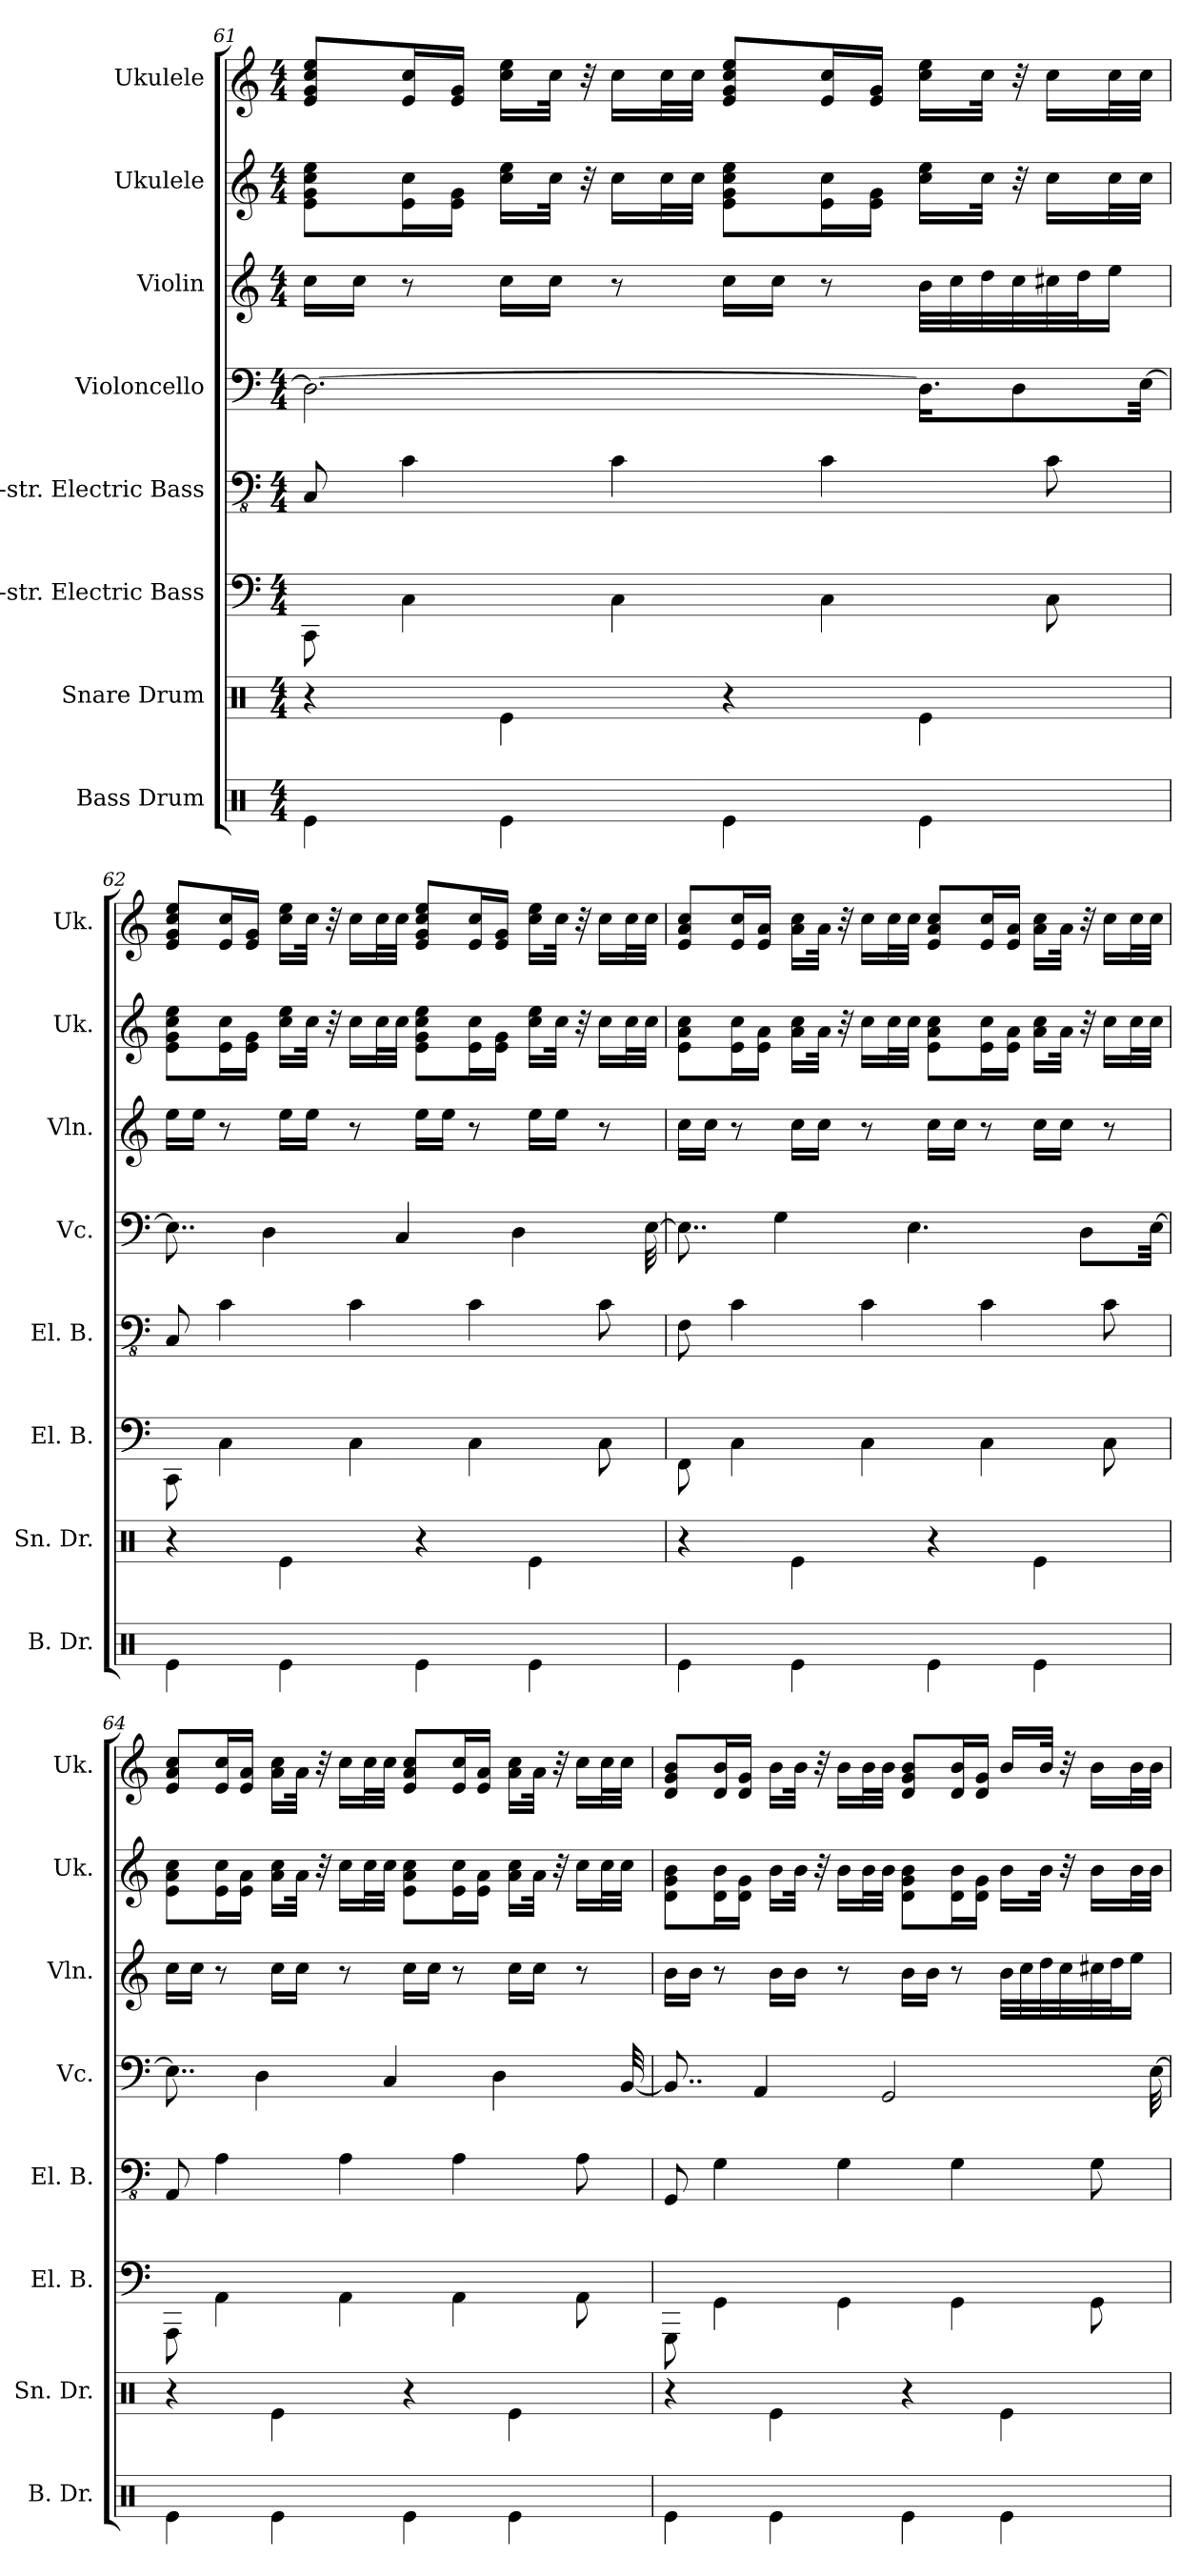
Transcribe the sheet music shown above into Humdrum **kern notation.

**kern	**kern	**kern	**kern	**kern	**kern	**kern	**kern
*part8	*part7	*part6	*part5	*part4	*part3	*part2	*part1
*staff8	*staff7	*staff6	*staff5	*staff4	*staff3	*staff2	*staff1
*I"Bass Drum	*I"Snare Drum	*I"5-str. Electric Bass	*I"5-str. Electric Bass	*I"Violoncello	*I"Violin	*I"Ukulele	*I"Ukulele
*I'B. Dr.	*I'Sn. Dr.	*I'El. B.	*I'El. B.	*I'Vc.	*I'Vln.	*I'Uk.	*I'Uk.
!!LO:PB:g=z
*clefX	*clefX	*	*clefFv4	*clefF4	*clefG2	*	*clefG2
*k[]	*k[]	*k[]	*k[]	*k[]	*k[]	*k[]	*k[]
*M4/4	*M4/4	*M4/4	*M4/4	*M4/4	*M4/4	*M4/4	*M4/4
=61	=61	=61	=61	=61	=61	=61	=61
4Re\	4r	8CC\	8CC/	2.D\_	16cc\LL	8e\ 8g\ 8cc\ 8ee\L	8e/ 8g/ 8cc/ 8ee/L
.	.	.	.	.	16cc\JJ	.	.
.	.	4C\	4C\	.	8r	16e\ 16cc\L	16e/ 16cc/L
.	.	.	.	.	.	16e\ 16g\JJ	16e/ 16g/JJ
4Re\	4Re\	.	.	.	16cc\LL	16cc\ 16ee\LL	16cc\ 16ee\LL
.	.	.	.	.	16cc\JJ	32cc\JJk	32cc\JJk
.	.	.	.	.	.	32r	32r
.	.	4C\	4C\	.	8r	16cc\LL	16cc\LL
.	.	.	.	.	.	32cc\L	32cc\L
.	.	.	.	.	.	32cc\JJJ	32cc\JJJ
4Re\	4r	.	.	.	16cc\LL	8e\ 8g\ 8cc\ 8ee\L	8e/ 8g/ 8cc/ 8ee/L
.	.	.	.	.	16cc\JJ	.	.
.	.	4C\	4C\	.	8r	16e\ 16cc\L	16e/ 16cc/L
.	.	.	.	.	.	16e\ 16g\JJ	16e/ 16g/JJ
4Re\	4Re\	.	.	16.D\KL]	32b\LLL	16cc\ 16ee\LL	16cc\ 16ee\LL
.	.	.	.	.	32cc\	.	.
.	.	.	.	.	32dd\	32cc\JJk	32cc\JJk
.	.	.	.	8D\	32cc\	32r	32r
.	.	8C\	8C\	.	32cc#X\	16cc\LL	16cc\LL
.	.	.	.	.	32dd\J	.	.
.	.	.	.	.	16ee\JJ	32cc\L	32cc\L
.	.	.	.	[32E\Jkk	.	32cc\JJJ	32cc\JJJ
=62	=62	=62	=62	=62	=62	=62	=62
4Re\	4r	8CC\	8CC/	8..E\]	16ee\LL	8e\ 8g\ 8cc\ 8ee\L	8e/ 8g/ 8cc/ 8ee/L
.	.	.	.	.	16ee\JJ	.	.
.	.	4C\	4C\	.	8r	16e\ 16cc\L	16e/ 16cc/L
.	.	.	.	.	.	16e\ 16g\JJ	16e/ 16g/JJ
.	.	.	.	4D\	.	.	.
4Re\	4Re\	.	.	.	16ee\LL	16cc\ 16ee\LL	16cc\ 16ee\LL
.	.	.	.	.	16ee\JJ	32cc\JJk	32cc\JJk
.	.	.	.	.	.	32r	32r
.	.	4C\	4C\	.	8r	16cc\LL	16cc\LL
.	.	.	.	.	.	32cc\L	32cc\L
.	.	.	.	4C/	.	32cc\JJJ	32cc\JJJ
4Re\	4r	.	.	.	16ee\LL	8e\ 8g\ 8cc\ 8ee\L	8e/ 8g/ 8cc/ 8ee/L
.	.	.	.	.	16ee\JJ	.	.
.	.	4C\	4C\	.	8r	16e\ 16cc\L	16e/ 16cc/L
.	.	.	.	.	.	16e\ 16g\JJ	16e/ 16g/JJ
.	.	.	.	4D\	.	.	.
4Re\	4Re\	.	.	.	16ee\LL	16cc\ 16ee\LL	16cc\ 16ee\LL
.	.	.	.	.	16ee\JJ	32cc\JJk	32cc\JJk
.	.	.	.	.	.	32r	32r
.	.	8C\	8C\	.	8r	16cc\LL	16cc\LL
.	.	.	.	.	.	32cc\L	32cc\L
.	.	.	.	[32E\	.	32cc\JJJ	32cc\JJJ
!!LO:PB:g=z
=63	=63	=63	=63	=63	=63	=63	=63
4Re\	4r	8FF\	8FF\	8..E\]	16cc\LL	8e\ 8a\ 8cc\L	8e/ 8a/ 8cc/L
.	.	.	.	.	16cc\JJ	.	.
.	.	4C\	4C\	.	8r	16e\ 16cc\L	16e/ 16cc/L
.	.	.	.	.	.	16e\ 16a\JJ	16e/ 16a/JJ
.	.	.	.	4G\	.	.	.
4Re\	4Re\	.	.	.	16cc\LL	16a\ 16cc\LL	16a\ 16cc\LL
.	.	.	.	.	16cc\JJ	32a\JJk	32a\JJk
.	.	.	.	.	.	32r	32r
.	.	4C\	4C\	.	8r	16cc\LL	16cc\LL
.	.	.	.	.	.	32cc\L	32cc\L
.	.	.	.	4.E\	.	32cc\JJJ	32cc\JJJ
4Re\	4r	.	.	.	16cc\LL	8e\ 8a\ 8cc\L	8e/ 8a/ 8cc/L
.	.	.	.	.	16cc\JJ	.	.
.	.	4C\	4C\	.	8r	16e\ 16cc\L	16e/ 16cc/L
.	.	.	.	.	.	16e\ 16a\JJ	16e/ 16a/JJ
4Re\	4Re\	.	.	.	16cc\LL	16a\ 16cc\LL	16a\ 16cc\LL
.	.	.	.	.	16cc\JJ	32a\JJk	32a\JJk
.	.	.	.	8D\L	.	32r	32r
.	.	8C\	8C\	.	8r	16cc\LL	16cc\LL
.	.	.	.	.	.	32cc\L	32cc\L
.	.	.	.	[32E\Jkk	.	32cc\JJJ	32cc\JJJ
=64	=64	=64	=64	=64	=64	=64	=64
4Re\	4r	8AAA\	8AAA/	8..E\]	16cc\LL	8e\ 8a\ 8cc\L	8e/ 8a/ 8cc/L
.	.	.	.	.	16cc\JJ	.	.
.	.	4AA\	4AA\	.	8r	16e\ 16cc\L	16e/ 16cc/L
.	.	.	.	.	.	16e\ 16a\JJ	16e/ 16a/JJ
.	.	.	.	4D\	.	.	.
4Re\	4Re\	.	.	.	16cc\LL	16a\ 16cc\LL	16a\ 16cc\LL
.	.	.	.	.	16cc\JJ	32a\JJk	32a\JJk
.	.	.	.	.	.	32r	32r
.	.	4AA\	4AA\	.	8r	16cc\LL	16cc\LL
.	.	.	.	.	.	32cc\L	32cc\L
.	.	.	.	4C/	.	32cc\JJJ	32cc\JJJ
4Re\	4r	.	.	.	16cc\LL	8e\ 8a\ 8cc\L	8e/ 8a/ 8cc/L
.	.	.	.	.	16cc\JJ	.	.
.	.	4AA\	4AA\	.	8r	16e\ 16cc\L	16e/ 16cc/L
.	.	.	.	.	.	16e\ 16a\JJ	16e/ 16a/JJ
.	.	.	.	4D\	.	.	.
4Re\	4Re\	.	.	.	16cc\LL	16a\ 16cc\LL	16a\ 16cc\LL
.	.	.	.	.	16cc\JJ	32a\JJk	32a\JJk
.	.	.	.	.	.	32r	32r
.	.	8AA\	8AA\	.	8r	16cc\LL	16cc\LL
.	.	.	.	.	.	32cc\L	32cc\L
.	.	.	.	[32BB/	.	32cc\JJJ	32cc\JJJ
!!LO:PB:g=z
=65	=65	=65	=65	=65	=65	=65	=65
4Re\	4r	8GGG\	8GGG/	8..BB/]	16b\LL	8d\ 8g\ 8b\L	8d/ 8g/ 8b/L
.	.	.	.	.	16b\JJ	.	.
.	.	4GG\	4GG\	.	8r	16d\ 16b\L	16d/ 16b/L
.	.	.	.	.	.	16d\ 16g\JJ	16d/ 16g/JJ
.	.	.	.	4AA/	.	.	.
4Re\	4Re\	.	.	.	16b\LL	16b\LL	16b\LL
.	.	.	.	.	16b\JJ	32b\JJk	32b\JJk
.	.	.	.	.	.	32r	32r
.	.	4GG\	4GG\	.	8r	16b\LL	16b\LL
.	.	.	.	.	.	32b\L	32b\L
.	.	.	.	2GG/	.	32b\JJJ	32b\JJJ
4Re\	4r	.	.	.	16b\LL	8d\ 8g\ 8b\L	8d/ 8g/ 8b/L
.	.	.	.	.	16b\JJ	.	.
.	.	4GG\	4GG\	.	8r	16d\ 16b\L	16d/ 16b/L
.	.	.	.	.	.	16d\ 16g\JJ	16d/ 16g/JJ
4Re\	4Re\	.	.	.	32b\LLL	16b\LL	16b/LL
.	.	.	.	.	32cc\	.	.
.	.	.	.	.	32dd\	32b\JJk	32b/JJk
.	.	.	.	.	32cc\	32r	32r
.	.	8GG\	8GG\	.	32cc#X\	16b\LL	16b\LL
.	.	.	.	.	32dd\J	.	.
.	.	.	.	.	16ee\JJ	32b\L	32b\L
.	.	.	.	[32E\	.	32b\JJJ	32b\JJJ
=	=	=	=	=	=	=	=
*-	*-	*-	*-	*-	*-	*-	*-
